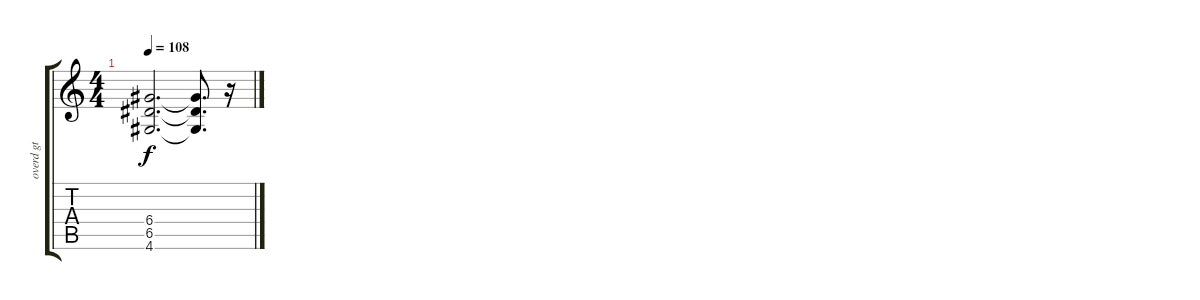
\track ("overd gt" "overd gt") {instrument overdrivenguitar}
\staff {score tabs}
\tuning (E4 B3 G3 D3 A2 E2) {hide}
\ts (4 4)
\tempo 108
\clef g2
\ks c
(6.4{t} 6.5{t} 4.6{t}).2{d dy f} (6.4{t} 6.5{t} 4.6{t}).8{d} r.16
